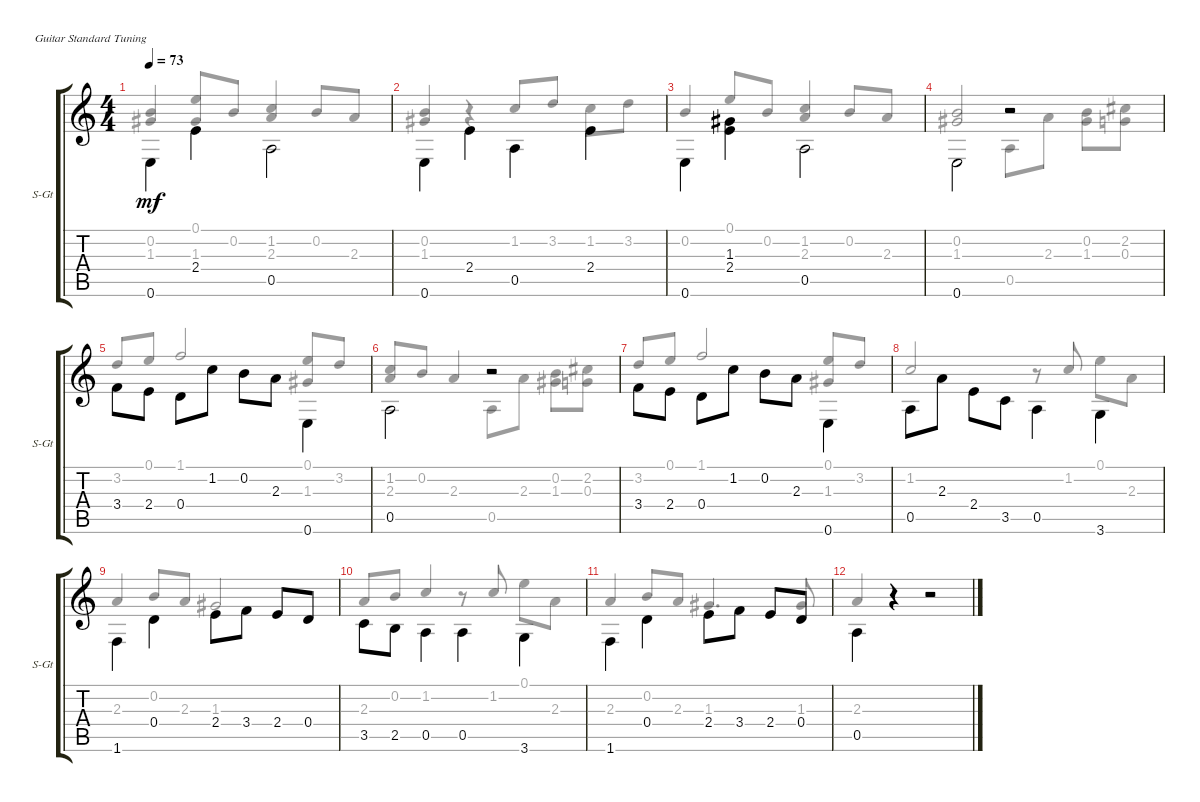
\defaultSystemsLayout 4
\bracketExtendMode groupsimilarinstruments
\useSystemSignSeparator
\singleTrackTrackNamePolicy allsystems
\multiTrackTrackNamePolicy allsystems
\firstSystemTrackNameOrientation horizontal
\otherSystemsTrackNameOrientation horizontal
\track ("Steel Guitar" "S-Gt") {instrument acousticguitarsteel}
\staff {score tabs}
\tuning (E4 B3 G3 D3 A2 E2)
\voice
\ts (4 4)
\tempo 73
\clef g2
\ks c
0.6.4{dy mf beam invert} 2.4.4{beam invert} 0.5.2{beam invert} |
0.6.4{beam invert} 2.4.4{beam invert} 0.5.4{beam invert} 2.4.4{beam invert} |
0.6.4{beam invert} (2.4 1.3).4{beam invert} 0.5.2{beam invert} |
0.6.2{beam invert} r.2 |
3.4.8{beam invert} 2.4.8{beam split} 0.4.8{beam invert} 1.2.8 0.2.8{beam invert} 2.3.8 0.6.4{beam invert} |
0.5.2{beam invert} r.2 |
3.4.8{beam invert} 2.4.8{beam split} 0.4.8{beam invert} 1.2.8 0.2.8{beam invert} 2.3.8 0.6.4{beam invert} |
0.5.8{beam invert} 2.3.8 2.4.8 3.5.8 0.5.4{beam invert} 3.6.4{beam invert} |
1.6.4{beam invert} 0.4.4{beam invert} 2.4.8{beam invert} 3.4.8 2.4.8 0.4.8 |
3.5.8{beam invert} 2.5.8 0.5.4{beam invert} 0.5.4{beam invert} 3.6.4{beam invert} |
1.6.4{beam invert} 0.4.4{beam invert} 2.4.8{beam invert} 3.4.8 2.4.8 0.4.8 |
0.5.4{beam invert} r.4 r.2
\voice
\clef g2
\ottava regular
\simile none
\ks c
(1.3 0.2).4{dy mf beam invert} (1.3 0.1).8{beam invert} 0.2.8 (2.3 1.2).4{beam invert} 0.2.8{beam invert} 2.3.8 |
(1.3 0.2).4{beam invert} r.4 1.2.8{beam invert} 3.2.8 1.2.8 3.2.8 |
0.2.4{beam invert} 0.1.8{beam invert} 0.2.8 (2.3 1.2).4{beam invert} 0.2.8{beam invert} 2.3.8 |
(1.3 0.2).2{beam invert} 0.5.8 2.3.8 (1.3 0.2).8 (0.3 2.2).8 |
3.2.8{beam invert} 0.1.8 1.1.2{beam invert} (1.3 0.1).8{beam invert} 3.2.8 |
(2.3 1.2).8{beam invert} 0.2.8 2.3.4{beam invert} 0.5.8 2.3.8 (1.3 0.2).8 (0.3 2.2).8 |
3.2.8{beam invert} 0.1.8 1.1.2{beam invert} (1.3 0.1).8{beam invert} 3.2.8 |
1.2.2{beam invert} r.8 1.2.8{beam invert} 0.1.8 2.3.8 |
2.3.4{beam invert} 0.2.8{beam invert} 2.3.8 1.3.2{beam invert} |
2.3.8{beam invert} 0.2.8 1.2.4{beam invert} r.8 1.2.8{beam invert} 0.1.8 2.3.8 |
2.3.4{beam invert} 0.2.8{beam invert} 2.3.8 1.3.4{d beam invert} 1.3.8{beam invert} |
2.3.4{beam invert} r.4 r.2
